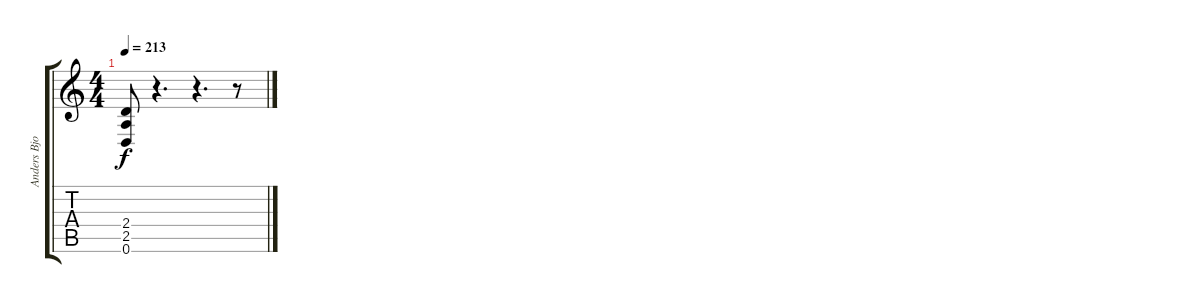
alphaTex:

\track ("Anders Bjorler" "Anders Bjo") {instrument distortionguitar}
\staff {score tabs}
\tuning (D4 A3 F3 C3 G2 D2) {hide}
\ts (4 4)
\tempo 213
\clef g2
\ks c
(2.4 2.5 0.6).8{dy f} r.4{d} r.4{d} r.8
